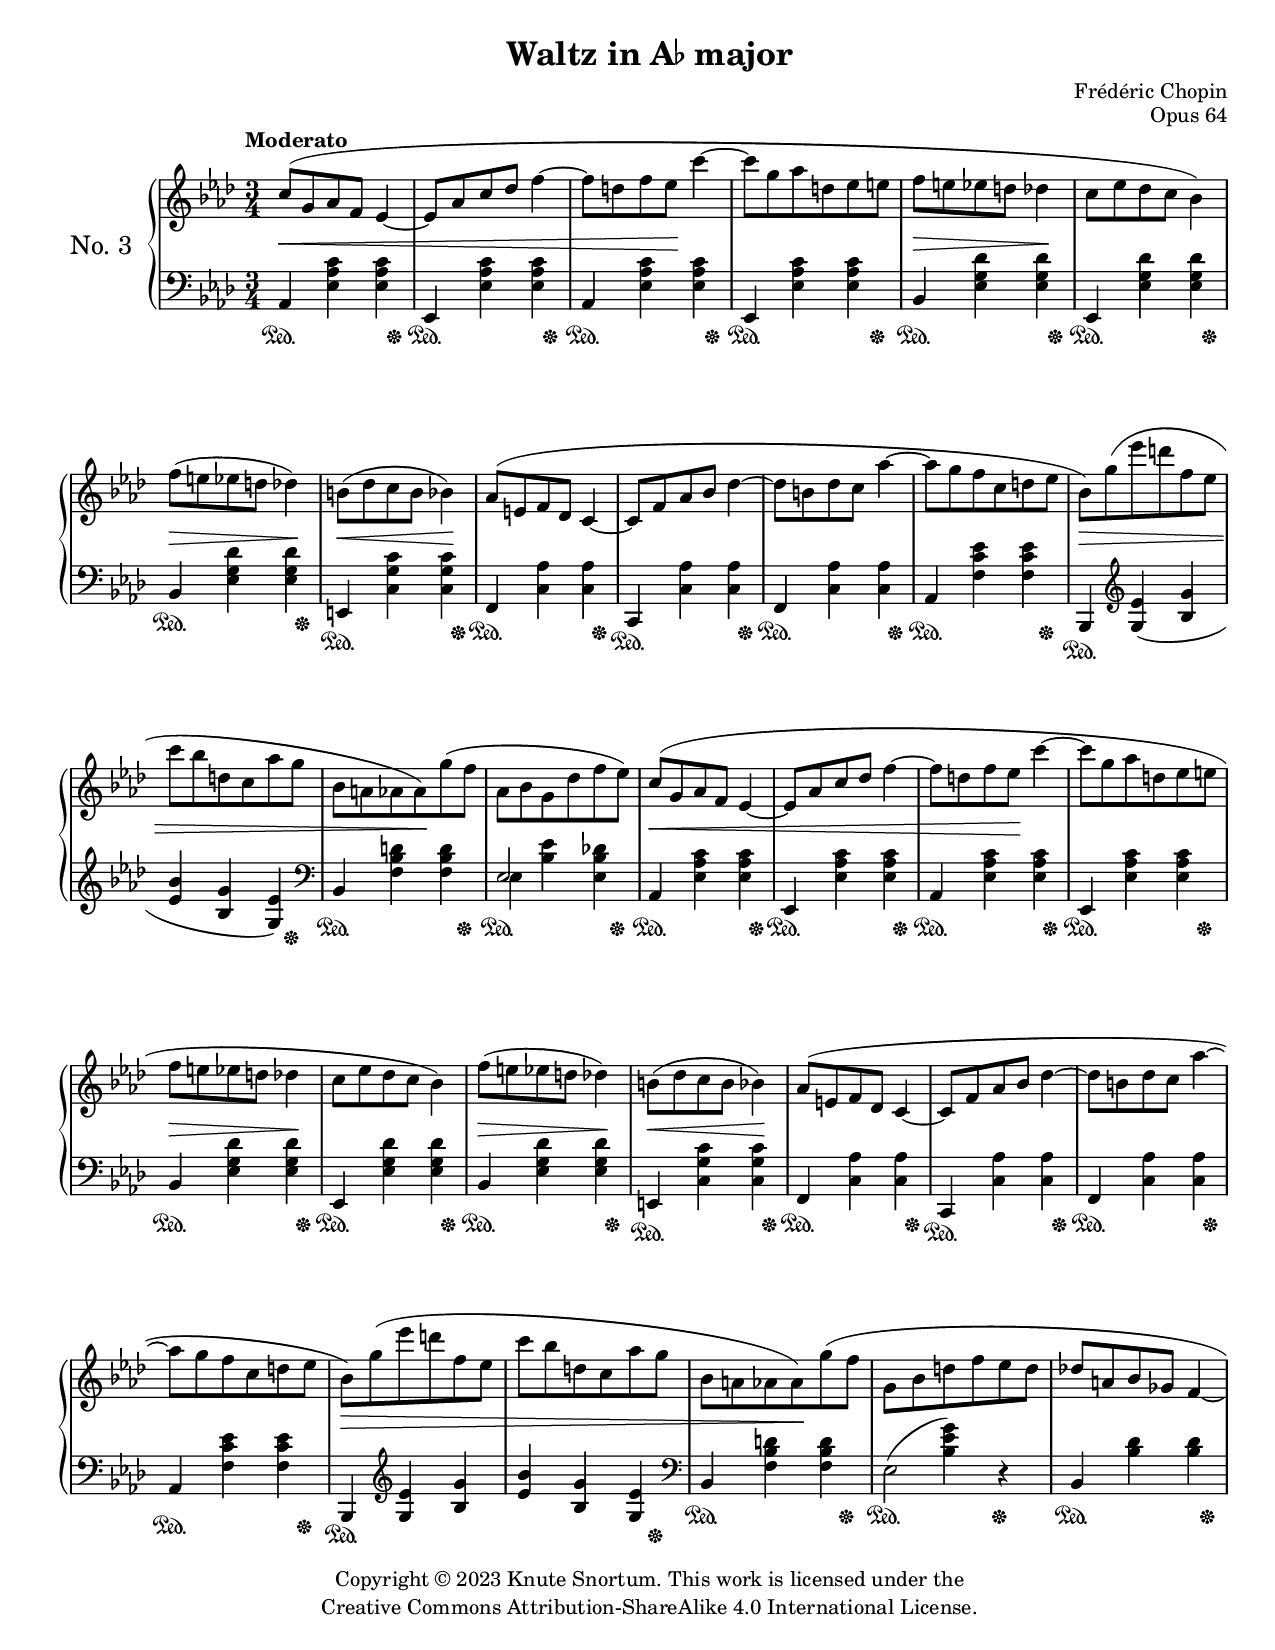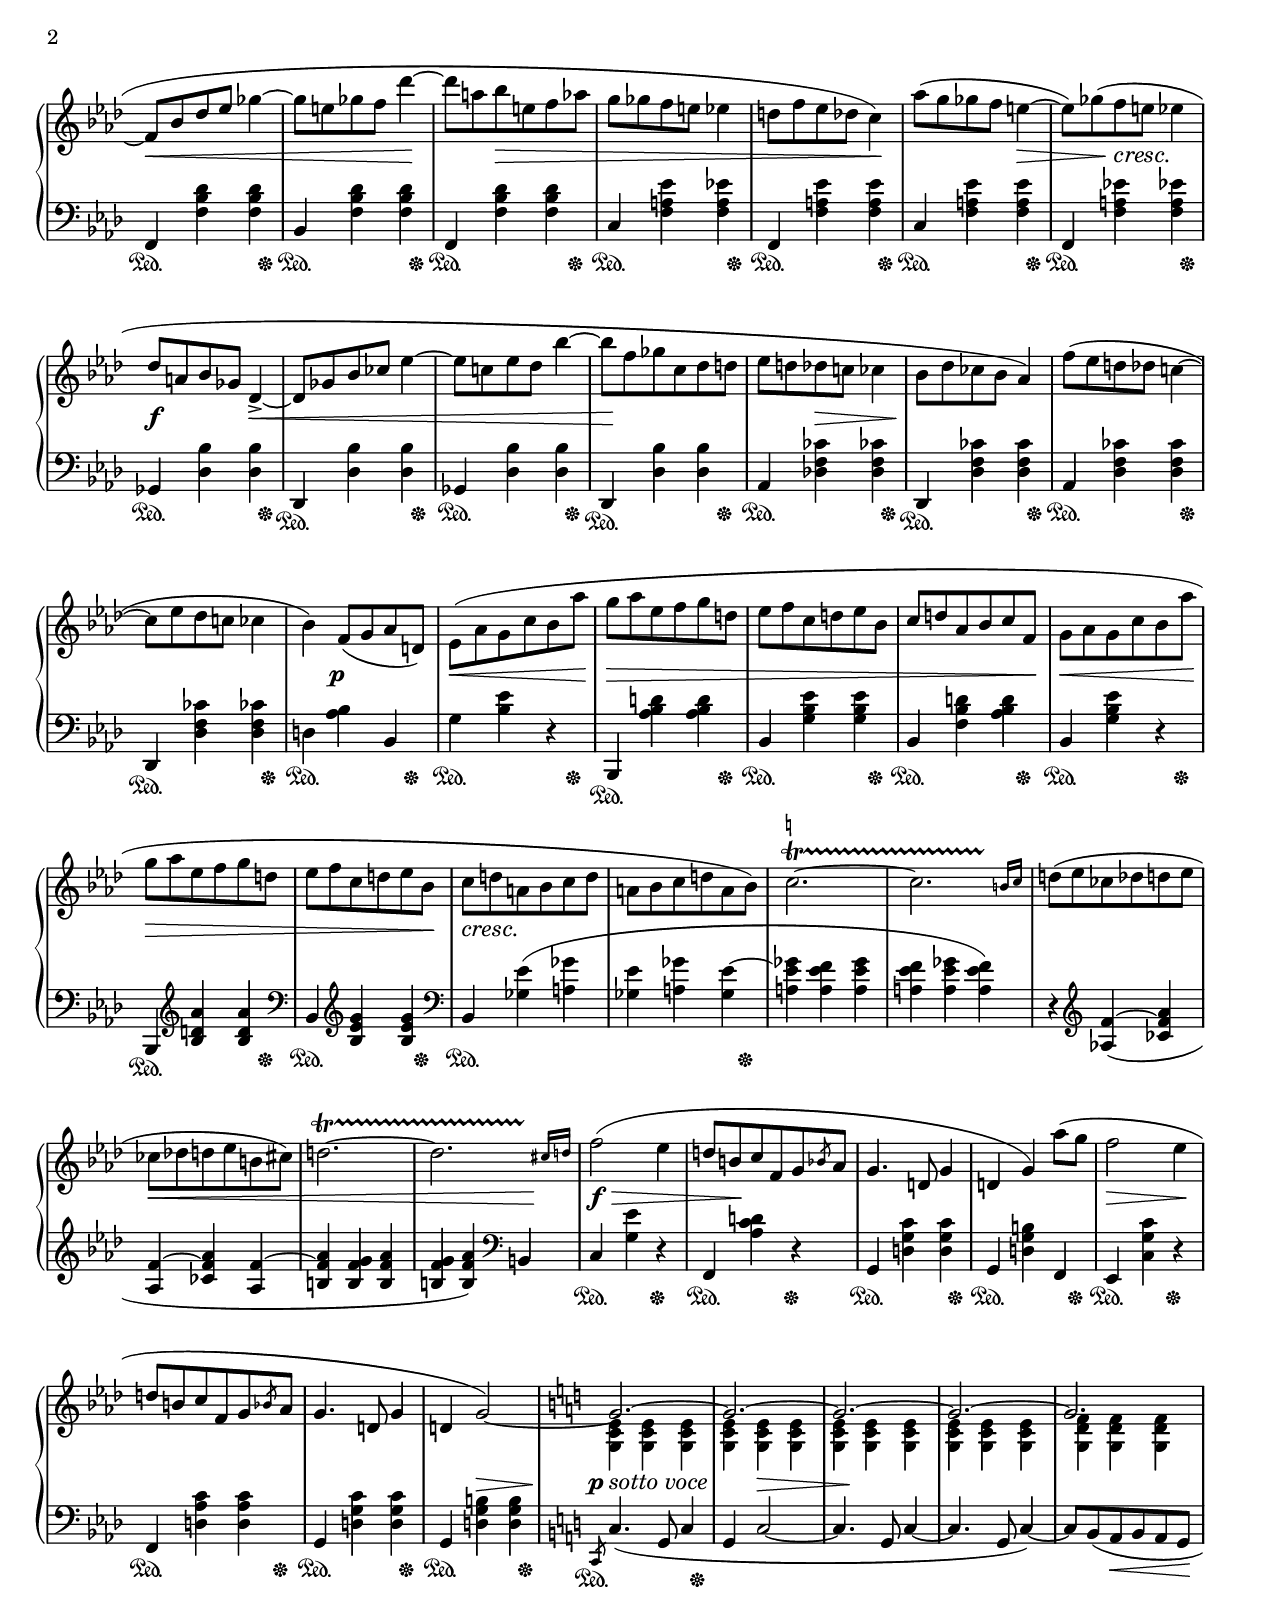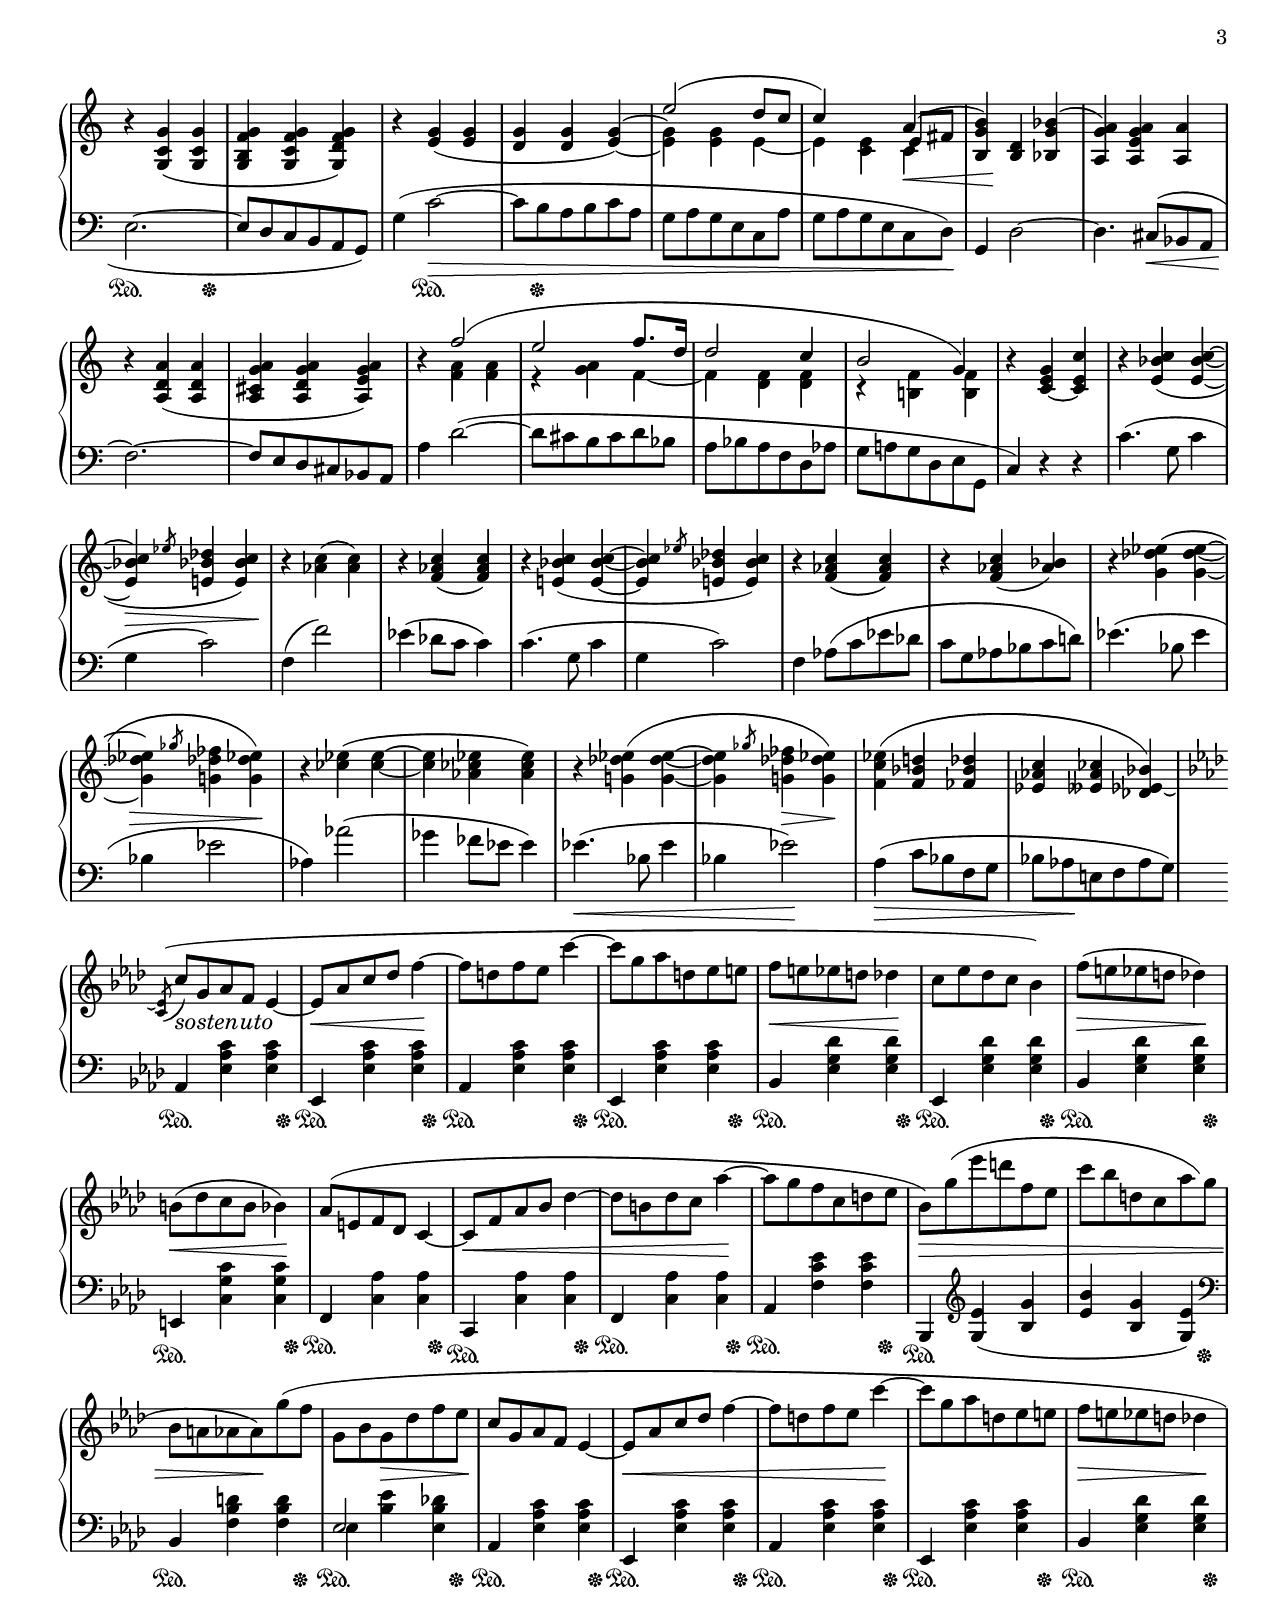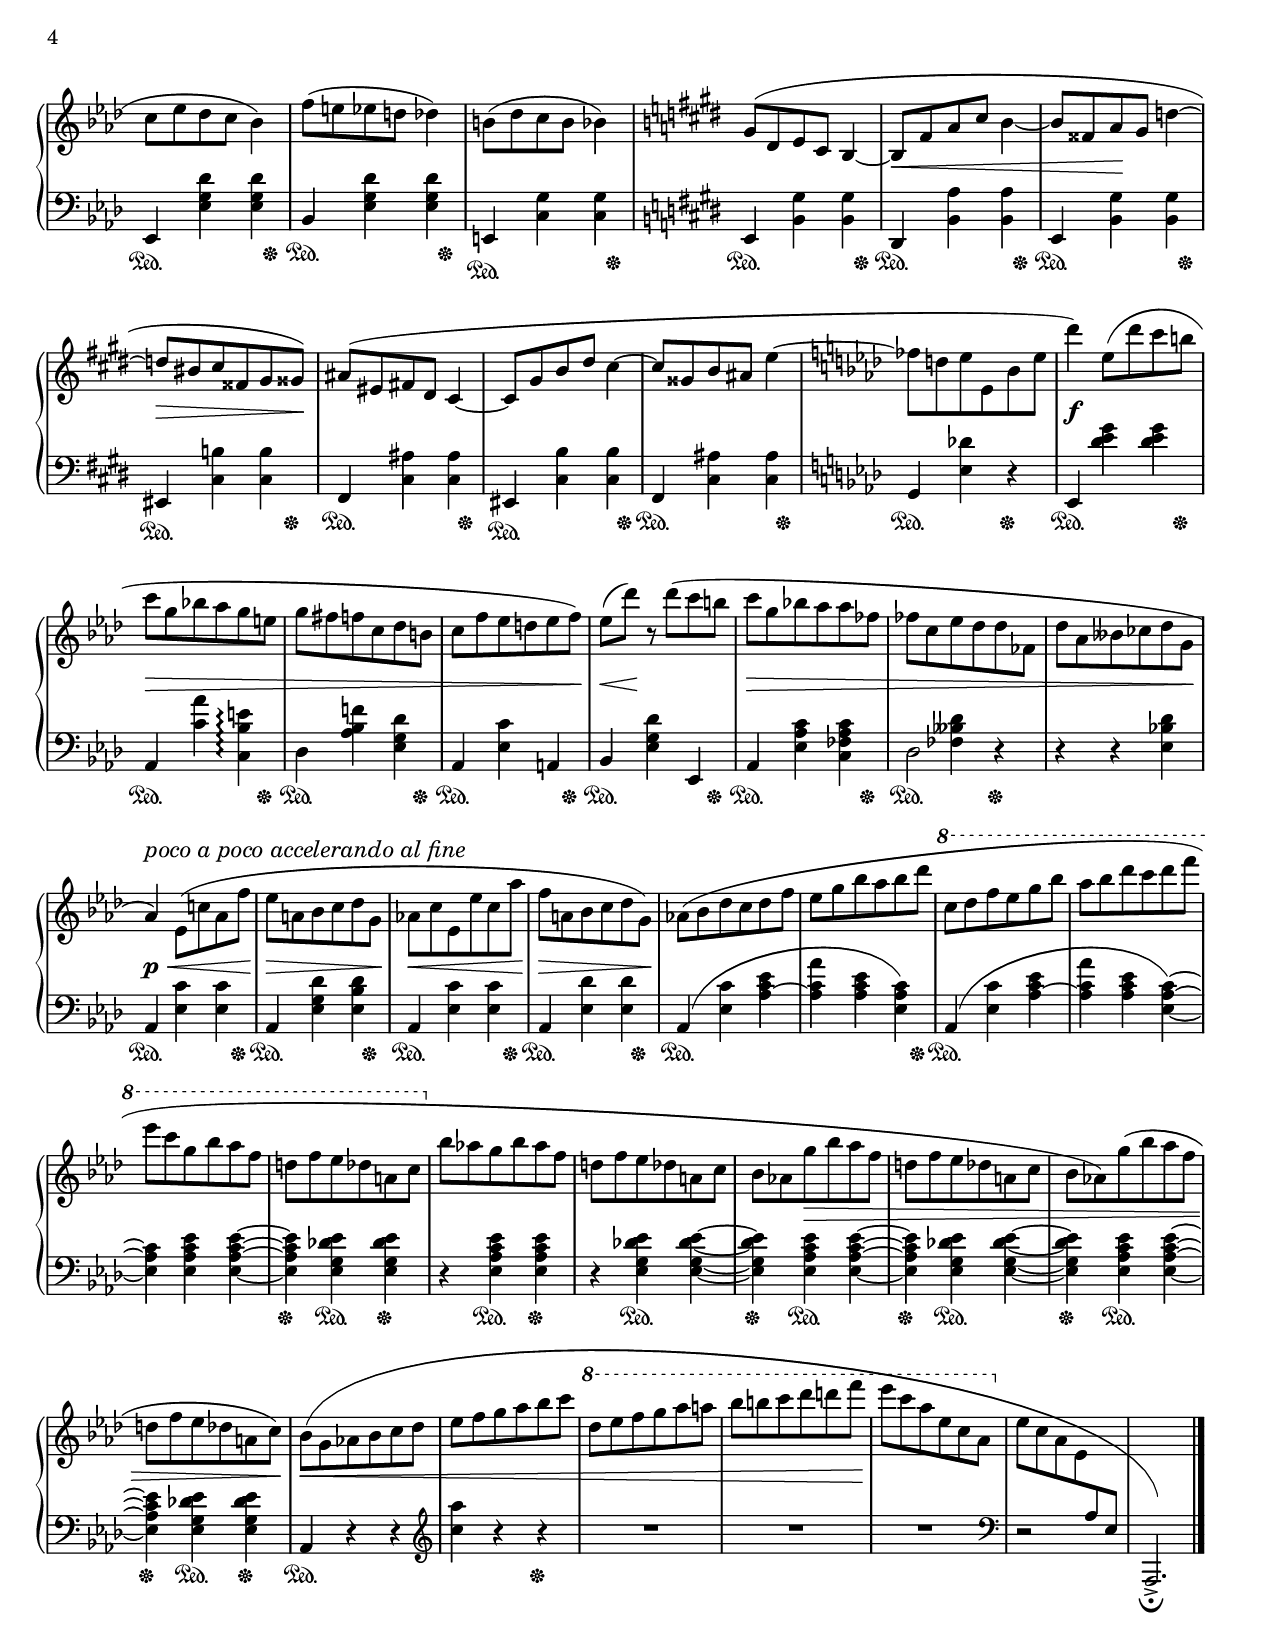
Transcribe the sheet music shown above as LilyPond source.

\version "2.24.0"

%...+....1....+....2....+....3....+....4....+....5....+....6....+....7....+....

\version "2.24.0"
\language "english"

#(set-global-staff-size 18)

\header {
  title = "Three Waltzes"
  composer = "Frédéric Chopin"
  opus = ##f
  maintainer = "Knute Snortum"
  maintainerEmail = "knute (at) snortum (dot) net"
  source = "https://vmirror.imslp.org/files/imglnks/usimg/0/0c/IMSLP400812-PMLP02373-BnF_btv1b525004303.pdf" % source A, no. 1 
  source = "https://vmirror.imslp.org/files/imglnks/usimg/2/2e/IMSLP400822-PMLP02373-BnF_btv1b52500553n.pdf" % source A, no. 2
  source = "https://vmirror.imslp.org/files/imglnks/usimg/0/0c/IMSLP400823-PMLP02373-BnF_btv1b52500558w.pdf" % source A, no. 3
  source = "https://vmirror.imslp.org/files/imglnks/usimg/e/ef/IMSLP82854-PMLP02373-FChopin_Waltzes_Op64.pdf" % source B
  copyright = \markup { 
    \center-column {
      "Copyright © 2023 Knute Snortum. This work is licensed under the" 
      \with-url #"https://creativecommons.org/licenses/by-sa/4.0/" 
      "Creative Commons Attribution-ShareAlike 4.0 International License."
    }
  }
}

\paper {
  ragged-right = ##f
  ragged-last-bottom = ##f
  min-systems-per-page = 5
  
  last-bottom-spacing = 
    #'((basic-distance . 6)
       (minimum-distance . 4)
       (padding . 3)
       (stretchability . 30)) % defaults 1, 0, 1, 30
    
  top-system-spacing.minimum-distance = 10
    
  #(set-paper-size "letter")
  
  two-sided = ##t
  inner-margin = 12\mm
  outer-margin = 8\mm
}

\layout {
  \context {
    \Score
    \omit BarNumber
    \override Slur.details.free-head-distance = 1
  }
  \context {
    \Voice
    \override Tie.minimum-length = 2
  }
}

\midi {
  \context {
    \Staff
    \consists "Dynamic_performer"
  }
  \context {
    \Voice
    \remove "Dynamic_performer"
  } 
  \context {
    \Score
    midiMinimumVolume = #0.20
    midiMaximumVolume = #0.99
  }  
}

%...+....1....+....2....+....3....+....4....+....5....+....6....+....7....+....

\version "2.24.0"
\language "english"

%...+....1....+....2....+....3....+....4....+....5....+....6....+....7....+....

\version "2.24.0"

% Definitions

staffDown = \change Staff = "lower"
staffUp   = \change Staff = "upper"

sd = \sustainOn
su = \sustainOff

trillUnderSlur = {
  \once {
    \override Script.avoid-slur = #'inside
    \override Script.script-priority = #-100
  }
}

strictSpacingOn = {
  \override Score.SpacingSpanner.strict-note-spacing = ##t
  \newSpacingSection
}

strictSpacingOff = {
  \override Score.SpacingSpanner.strict-note-spacing = ##t
  \newSpacingSection
}

barLinesOff = {
  \omit Staff.BarLine 
  \omit Score.SpanBar
}

barLinesOn = {
  \undo \omit Staff.BarLine
  \undo \omit Score.SpanBar
}

% Markup

leggiero = \markup \large \italic "leggiero"
sostenuto = \markup \large \italic "sostenuto"
pocoRitenuto = \markup \large \italic \whiteout \pad-markup #0.5 "poco ritenuto"
pSotto = \markup { \dynamic p \large \italic "sotto voce" }
pocoAPocoAccel = \markup \large \italic "poco a poco accelerando al fine"
trillNatural = \markup \tiny \natural

\version "2.24.1"

%%%
%%% midi-title.ily - Create custom MIDI file names
%%%

%%% Usage

%{

%%% ...-1-Movement 1.midi
\score {
  \header {
    midititle = "Movement 1"
  }
  c
  \midi { }
}

%%% ...-2-Movemet 2.midi
\score {
  \header {
    title = "Movement 2"
  }
  d
  \midi { }
}

%%% completelyDifferentFile.midi
\score {
  \header {
    midiOutputFile = "completelyDifferentFile"
  }
  d
  \midi { }
}

%%% ...-4-mmt3.midi
\score {
  \header {
    title = "Movement 3"
    midiOutputSuffix = "mmt3"
  }
  d
  \midi { }
}

%%% ...-5.midi
\score {
  \header {
    title = "Movement 4"
    midiOutputSuffix = ""
  }
  d
  \midi { }
}

%}

%%% Create a binding to current module so we can get back there
#(module-define! (resolve-module '(lily)) 'mod (current-module))

%%% Change to lily module
#(set-current-module (resolve-module '(lily)))

% New convenience function to obtain midiOutputFile property from header
#(define (midi-filename-from-headers headers)
   (let ((f (ly:modules-lookup headers 'midiOutputFile)))
     (if f (markup->string f) #f)))

% New convenience function to obtain midiOutputSuffix property from header
#(define (midi-suffix-from-headers headers)
   (let ((f (ly:modules-lookup headers 'midiOutputSuffix)))
     (if f (markup->string f) #f)))

#(define-public (write-performances-midis performances basename . rest)
  (let* ((midi-ext (ly:get-option 'midi-extension))
         (n (length performances))                                      ; change: calculate highest number of digits
         (ndigits (1+ (floor (log10 n)))))                              ; used for padding counts
    (let
        loop
      ((perfs performances)
       (count (if (null? rest) 0 (car rest))))
      (if (pair? perfs)
          (let* ((perf (car perfs))
                 (performance-name (performance-name-from-headers       ; change: previously done directly in format,
                                    (ly:performance-headers perf)))     ; now we need this multiple times
                 (midi-filename (midi-filename-from-headers             ; this is new
                                 (ly:performance-headers perf)))
                 (midi-suffix (midi-suffix-from-headers                 ; this is new
                                 (ly:performance-headers perf)))
                 (suffix (or midi-suffix performance-name)))            ; this is new
            (ly:performance-write
             perf
             (if midi-filename                                          ; New case if midiOutputFile is specified            
                 (format #f "~a.~a" midi-filename midi-ext)             ; new branch then use this given file
                 (if (> n 1)                                            ; change from (> count 0) (so first file will also get count)
                     (if (equal? suffix "")                             ; New case if suffix is not specified
                         ((@ (ice-9 format) format)                     ; change: use ice-9 format to allow for variable padding
                          #f "~a-~v,'0d.~a" basename ndigits (1+ count) midi-ext) ; change: use ice-9 format to allow for variable padding, start count with 1
                         ((@ (ice-9 format) format)                     ; New branch if suffix is specified use suffix
                          #f "~a-~v,'0d-~a.~a"
                          basename ndigits (1+ count) suffix midi-ext))
                     (format #f "~a.~a" basename midi-ext)))
             performance-name)
            (loop (cdr perfs) (1+ count)))))))

%%% Done, change back to correct module
#(set-current-module mod)


%%% Positions and shapes

slurShapeA = \shape #'((0 . 0) (0 . 0.5) (0 . 0.5) (0 . 0)) \etc
slurShapeB = \shape #'(
                        ((0 . 0) (0 . 0) (0 . -1) (0 . 1.5))
                        ((0 . 0) (0 . 0) (0 . 0) (0 . 0))
                        ) \etc

%%% Music

global = {
  \time 3/4
  \key af \major
  \accidentalStyle piano
}

rightHandUpper = \relative {
  \global
  c''8-\slurShapeA ( g af f ef4~ |
  ef8 af c df f4~ |
  f8 d f ef c'4~ |
  c8 g af d, ef e |
  f8 e ef d df4 |
  c8 ef df c bf4) |
  f'8( e ef d df4) |
  b8( df c b bf4) |
  
  \barNumberCheck 9
  af8( e f df c4~ |
  c8 f af bf df4~ |
  df8 b df c af'4~ |
  af8 g f c d ef |
  bf8) g'-\slurShapeB ( ef' d f, ef |
  c'8 bf d, c af' g |
  bf,8 a af af) g'( f |
  af,8 bf g df' f ef) |
  
  \barNumberCheck 17
  c8( g af f ef4~ |
  ef8 af c df f4~ |
  f8 d f ef c'4~ |
  c8 g af d, ef e |
  f8 e ef d df4 |
  c8 ef df c bf4) |
  f'8( e ef d df4) |
  b8( df c b bf4) |
  
  \barNumberCheck 25
  af8( e f df c4~ |
  c8 f af bf df4~ |
  df8 b df c af'4~ |
  af8 g f c d ef |
  bf8) g'( ef' d f, ef |
  c'8 bf d, c af' g |
  bf,8 a af af) g'( f |
  g,8 bf d f ef d |
  
  \barNumberCheck 33
  df8 a bf gf f4~ |
  \stemUp
  f8 bf df ef \stemNeutral gf4~ |
  gf8 e gf f df'4~ |
  df8 a bf e, f af |
  g8 gf f e ef4 |
  d8 f ef df c4) |
  af'8( g gf f e4~ |
  e8) gf( f e ef4 | \break
  
  \barNumberCheck 41
  df8 a bf gf df4->~ |
  % second eight note, gf, source B
  df8 gf bf cf ef4~ |
  ef8 c ef df bf'4~ |
  bf8 f gf c, df d |
  ef8 d df c cf4 |
  bf8 df cf bf af4) |
  f'8( ef d df c4~ |
  c8 ef df c cf4 |
  
  \barNumberCheck 49
  % several notes, source B
  bf4) f8( g af d,) |
  ef8( af g c bf af' |
  g8 af ef f g d |
  ef8 f c d ef bf |
  c8 d af bf c f, |
  g8 af g c bf af' |
  g8 af ef f g d |
  ef8 f c d ef bf |
  
  \barNumberCheck 57
  % d naturals, source B
  c8 d a bf c d |
  % d natural, source B
  a8 bf c d a bf) |
  % trill to d natural, source B
  c2.~^\trillNatural \startTrillSpan |
  \afterGrace 15/16 c2. { b16[ \stopTrillSpan c] } |
  d8( ef cf df d ef |
  cf8 df d ef b cs) |
  d2.~ \startTrillSpan |
  \afterGrace 15/16 d2. { cs16[ \stopTrillSpan d] } |
  
  \barNumberCheck 65
  f2( ef4 |
  d8 b c f, g \slashedGrace { bf } af |
  g4. d8 g4 |
  d4 g) af'8( g |
  f2 ef4 |
  d8 b c f, g \slashedGrace { bf } af |
  g4. d8 g4 |
  d4 g2~) |
  
  \barNumberCheck 73
  \key c \major
  \voiceOne
  g2.~ |
  g2.~ |
  % tie in source B
  g2.~ |
  g2.~ |
  g2. |
  s2. * 3 |
  
  \barNumberCheck 81
  s2. |
  e'2( d8 c |
  c4) s a( |
  <b, g' b>4) <b d> <bf g' bf>( |
  <a g' a>4) <a e' g a> <a a'> |
  s2. * 2 |
  r4 f''2( |
  
  \barNumberCheck 89
  e2 f8. d16 |
  d2 c4 |
  b2 g4) |
  \oneVoice
  r4 <c,~ e g> <c e c'> |
  r4 <e bf' c>( q~
  q4 \slashedGrace { ef'8 } <e, bf' df>4 <e bf' c>) |
  r4 <af c>( q) |
  r4 <f af c>( q) |
  
  \barNumberCheck 97
  r4 <e bf' c>( q~ |
  % df in second beat, source B (and consistency)
  q4 \slashedGrace { ef'8 } <e, bf' df>4 <e bf' c>) |
  r4 <f af c>( q) |
  r4 <f af c>( <af bf>) |
  % tie in source B
  r4 <g df' ef>( q~ |
  q4 \slashedGrace { gf'8 } <g, df' ff>4 <g df' ef>) |
  r4 <cf ef>( q~ |
  q4 <af cf ef> q) |
  
  \barNumberCheck 105
  % tie in source B
  r4 <g df' ef>( q~ |
  q4 \slashedGrace { gf'8 } <g, df' ff>4 <g df' ef>) |
  <f c' ef>4( <f bf d> <ff bf df> |
  <ef af c>4 <eff af cf> <df ef~ bf'>) | \break
  \key af \major
  \acciaccatura { <c ef>8^( } c' g af f ef4~ |
  ef8 af c df f4~ |
  f8 d f ef c'4~ |
  c8 g af d, ef e |
  
  \barNumberCheck 113
  f8 e ef d df4 |
  c8 ef df c bf4) |
  f'8( e ef d df4) |
  b8( df c b bf4) |
  af8( e f df c4~ |
  c8 f af bf df4~ |
  df8 b df c af'4~ |
  af8 g f c d ef |
  
  \barNumberCheck 121
  bf8) g'( ef' d f, ef |
  c'8 bf d, c af' g |
  bf,8 a af af) g'( f |
  g,8 bf g df' f ef |
  c8 g af f ef4~ |
  ef8 af c df f4~ |
  f8 d f ef c'4~ |
  c8 g af d, ef e |
  
  \barNumberCheck 129
  f8 e ef d df4 |
  c8 ef df c bf4) |
  f'8( e ef d df4) |
  b8( df c b bf4) |
  \key e \major
  gs8( ds e cs b4~ |
  b8 fs' a cs b4~ |
  b8 fss a gs d'4~ |
  d8 bs cs fss, gs gss) |
  
  \barNumberCheck 137
  as8( es fs ds cs4~ |
  cs8 gs' b ds cs4~ |
  cs8 gss b as e'4^~ |
  \key af \major
  ff8 d ef ef, bf' ef |
  df'4) ef,8( df' c b |
  c8 g bf af g e |
  g8 fs f c df b |
  c8 f ef d ef f) |
  
  \barNumberCheck 145
  ef8( df') r df( c b |
  c8 g bf af af ff |
  ff8 c ef df df ff, |
  df' af bff cf df g,| \break
  af4)^\pocoAPocoAccel ef8( c' af f' |
  ef a, bf c df g, |
  af c ef, ef' c af' |
  f8 a, bf c df g,) |
  
  \barNumberCheck 153
  af8( bf df c df f |
  ef8 g bf af bf df |
  \ottava 1 c8 df f ef g bf |
  af8 bf df c df f |
  ef8 c g bf af f |
  d8 f ef df a c |
  \ottava 0 bf8 af g bf af f |
  d8 f ef df a c|
  
  \barNumberCheck 161
  bf8 af g' bf af f |
  d8 f ef df a c |
  bf8 af) g'( bf af f |
  d8 f ef df a c) |
  bf8( g af bf c df |
  ef8 f g af bf c |
  \ottava 1 df8 ef f g af a |
  bf8 b c df d f |
  
  \barNumberCheck 169
  ef8 c af ef c af |
  \ottava 0 ef8 c af ef \staffDown af,  ef |
  af,,2.->)_\fermata |
  \bar "|."
}

rightHandLower = \relative {
  \global
  s2. * 8 |
  
  \barNumberCheck 9 
  s2. * 8 |
  
  \barNumberCheck 17
  s2. * 8 |
   
  \barNumberCheck 25
  s2. * 8 |
  
  \barNumberCheck 33
  s2. * 8 |
  
  \barNumberCheck 41
  s2. * 8 |
  
  \barNumberCheck 49
  s2. * 8 |
  
  \barNumberCheck 57
  s2. * 8 |
  
  \barNumberCheck 65
  s2. * 8 |
  
  \barNumberCheck 73
  \voiceTwo
  \key c \major
  \grace { s8 } <g c e>4 q q |
  q4 q q |
  q4 q q |
  q4 q q |
  <g d' f>4 q q |
  \oneVoice
  r4 <g c g'>( q |
  <g b f' g>4 <g c f g> <g d' f g>) |
  r4 <e' g>( q |
  
  \barNumberCheck 81
  <d g>4 q <e g>~) |
  \voiceTwo
  <e g>4 q e~ |
  e4 <c e> << { c } \new Voice { \voiceThree e8 fs } >> |
  s2. * 2 |
  \oneVoice
  r4 <a, d a'>( q |
  <a cs g' a>4 <a d g a> <a e' g a>) |
  \voiceTwo
  r4 <f' a> q |
  
  \barNumberCheck 89
  r4 <g a> f~ |
  f4 <d f> q |
  r4 <b f'> q |
}

rightHand = <<
  \new Voice \rightHandUpper
  \new Voice \rightHandLower
>>

leftHand = \relative {
  \global
  \clef bass 
  af,4 <ef' af c> q |
  ef,4 <ef' af c> q |
  af,4 <ef' af c> q |
  ef,4 <ef' af c> q |
  bf4 <\single \omit Accidental ef g df'> <ef g \single \omit Accidental df'> |
  ef,4 <ef' g df'> q |
  bf4 <\single \omit Accidental ef g df'> <ef g \single \omit Accidental df'> |
  e,4 <c' g' c> q |
  
  \barNumberCheck 9
  f,4 <c' af'> q |
  c,4 <c' af'> q |
  f,4 <c' af'> q |
  af4 < f' c' ef> q |
  bf,,4 \clef treble <g'' ef'>( <bf g'> |
  <ef bf'>4 <bf g'> <g ef'>) |
  \clef bass
  bf,4 <f' bf d> q |
  % ef half note, source B
  << { ef2 } \\ { ef4 <bf' ef> <ef, bf' df> } >> |
  
  \barNumberCheck 17
  af,4 <ef' af c> q |
  ef,4 <ef' af c> q |
  af,4 <ef' af c> q |
  ef,4 <ef' af c> q |
  bf4 <\single \omit Accidental ef g df'> <ef g \single \omit Accidental df'> |
  ef,4 <ef' g df'> q |
  bf4 <\single \omit Accidental ef g df'> <ef g \single \omit Accidental df'> |
  e,4 <c' g' c> q |
  
  \barNumberCheck 25
  f,4 <c' af'> q |
  c,4 <c' af'> q |
  f,4 <c' af'> q |
  af4 < f' c' ef> q |
  bf,,4 \clef treble <g'' ef'> <bf g'> |
  <ef bf'>4 <bf g'> <g ef'> |
  \clef bass
  bf,4 <f' bf d> q |
  ef2*1/2( <bf' ef g>4) r |
  
  \barNumberCheck 33
  bf,4 <bf' df> q |
  f, <f' bf df> q |
  bf,4 <f' bf df> q |
  f,4 <f' bf df> q |
  c4 <f a ef'> q |
  f,4 <f' a ef'> q |
  c4 <f a ef'> q |
  f,4 <f' a ef'> q |
  
  \barNumberCheck 41
  gf,4 <df' bf'> q |
  df,4 <df' bf'> q |
  gf,4 <df' bf'> q |
  df,4 <df' bf'> q |
  af4 <df f cf'> q |
  df,4 <df' f cf'> q |
  af4 <df f cf'> q |
  df,4 <df' f cf'> q |
  
  \barNumberCheck 49
  d4 <af' bf> bf, |
  g'4 <bf ef> r |
  bf,,4 <af'' bf d> q |
  bf,4 <g' bf ef> q |
  bf,4 <f' bf d> <af bf d> |
  bf,4 <g' bf ef> r |
  bf,,4 \clef treble <bf'' d af'> q |
  \clef bass bf,4 \clef treble <bf' ef g> q |
  
  \barNumberCheck 57
  \clef bass bf,4 <gf' ef'>( <a gf'> |
  % tie in third beat, source B
  <gf ef'> <a gf'> <gf ef'~> |
  <a ef' gf>4 <a ef' f> <a ef' gf> |
  <a ef' f> <a ef' gf> <a ef' f>) |
  % ties on f in this a subsequent measures, source B
  r4 \clef treble <af f'~>( <cf f af> |
  <af f'~> <cf f af> <af f'~> |
  <b f' af>4 <b f' g> <b f' af> |
  <b f' g> <b f' af>) \clef bass b, |
  
  \barNumberCheck 65
  c4 <g' ef'> r |
  f,4 <af' c d> r |
  g,4 <d' g c> q |
  g, <d' g b> f, |
  ef4 <c' g' c> r |
  f,4 <d' af' c> q |
  g,4 <d' g c> q |
  % d natural, not flat, source B
  g,4 <d' g b> q |
  
  \barNumberCheck 73
  \key c \major
  \slashedGrace { c,8 } c'4.( g8 c4 |
  g4 c2~ |
  c4. g8 c4~ |
  c4. g8 c4~) |
  c8 b_( a\< b a g\! |
  e'2.~ |
  e8 d c b a g) |
  g'4( c2~\> |
  
  \barNumberCheck 81
  c8 b a b c a |
  g8 a g e c a' |
  g8 a g e c d)\! |
  g,4 d'2~ |
  d4. cs8(\< bf a |
  f'2.~)\! |
  f8 e d cs bf a |
  a'4 d2~( |
  
  \barNumberCheck 89
  d8 cs b cs d bf |
  a8 bf a f d af' |
  g a g d e g, |
  c4) r r |
  c'4.( g8 c4 |
  g4 c2) |
  f,4( f'2) |
  ef4( df8 c c4) |
  
  \barNumberCheck 97
  c4.( g8 c4 |
  g4 c2) | 
  f,4 af8( c ef df |
  c g af bf c d) |
  ef4.( bf8 ef4 |
  bf4 ef2 |
  af,4) af'2( |
  gf4 ff8 ef ef4) |
  
  \barNumberCheck 105
  ef4.(\< bf8 ef4 |
  bf4 ef2)\! |
  a,4(\> c8 bf f g |
  bf8 af\! e f af g) |
  \key af \major
  af,4 <ef' af c> q |
  ef,4 <ef' af c> q |
  af,4 <ef' af c> q |
  ef,4 <ef' af c> q |
  
  \barNumberCheck 113
  bf4 <\single \omit Accidental ef g df'> <ef g \single \omit Accidental df'> |
  ef,4 <ef' g df'> q |
  bf4 <\single \omit Accidental ef g df'> <ef g \single \omit Accidental df'> |
  e,4 <c' g' c> q |
  f,4 <c' af'> q |
  c,4 <c' af'> q |
  f,4 <c' af'> q |
  af4 < f' c' ef> q |
  
  \barNumberCheck 121
  bf,,4 \clef treble <g'' ef'>( <bf g'> |
  <ef bf'>4 <bf g'> <g ef'>) |
  \clef bass
  bf,4 <f' bf d> q |
  % ef half note, source B
  << { ef2 } \\ { ef4 <bf' ef> <ef, bf' df> } >> |
  af,4 <ef' af c> q |
  ef,4 <ef' af c> q |
  af,4 <ef' af c> q |
  ef,4 <ef' af c> q |
  
  \barNumberCheck 129
  bf4 <\single \omit Accidental ef g df'> <ef g \single \omit Accidental df'> |
  ef,4 <ef' g df'> q |
  bf4 <\single \omit Accidental ef g df'> <ef g \single \omit Accidental df'> |
  e,4 <c' g'> q |
  \key e \major
  e,4 <b' gs'> q |
  ds,4 <b' a'> q |
  e,4 <b' gs'> q |
  es,4 <cs' b'> q |
  
  \barNumberCheck 137
  fs,4 <cs' as'> q |
  es,4 <cs' b'> q |
  fs,4 <cs' as'> q |
  \key af \major
  g4 <ef' df'> r |
  ef,4 <df'' ef g> q |
  % arpeggio, source B
  af,4 <c' af'> <c, bf' e>\arpeggio |
  df4 <af' bf f'> <ef g df'> |
  af,4 <ef' c'> a, |
  
  \barNumberCheck 145
  bf4 <ef g df'> ef, |
  af4 <ef' af c> <c ff af c> |
  df2*1/2 <ff bff df>4 r |
  r4 r <ef bf' df> |
  af,4 <ef' c'> q |
  af,4 <ef' g df'> <ef bf' df> |
  af,4 <ef' c'> q |
  af, <ef' df'> q |
  
  \barNumberCheck 153
  % tie on af here and in measure 155, source B
  af,4( <ef' c'> <af~ c ef> |
  <af c af'>4 <af c ef> <ef af c>) |
  af,4( <ef' c'> <af~ c ef> |
  <af c af'>4 <af c ef> <ef af c>~) |
  q4 <ef af c ef> q~ |
  q4 <ef g df' ef> q |
  r4 <ef af c ef> q |
  % g in chord, source B
  r4 <ef g df' ef> q~ |
  
  \barNumberCheck 161
  % af in chord, source B
  q4 <ef af c ef> q~ |
  % g in chord, source B
  q4 <ef g df' ef> q~ |
  % af in chord, source B
  q4 <ef af c ef> q~ |
  % df in beat two chord, g in beat three chord, source B
  q4 <ef g df' ef> q |
  af,4 r r |
  \clef treble <c'' af'>4 r r |
  R2. * 3 |
  \clef bass r2 s4 |
  s2. | 
}

dynamics = {
  \override TextScript.Y-offset = -0.5
  \tag layout { s2.\< } \tag midi { s2.\p\< } |
  s2. |
  s4. s8\! s4 |
  s2. |
  s2\> s4\! |
  s2. |
  s2\> s4\! |
  s2\< s4\! |
  
  \barNumberCheck 9
  s2. * 4 |
  s2.\> |
  s2. |
  s4. s8\! s4 |
  s2. |
  
  \barNumberCheck 17
  s2.\< |
  s2. |
  s4. s8\! s4 |
  s2. |
  s2\> s4\! |
  s2. |
  s2\> s4\! |
  s2\< s4\! |
  
  \barNumberCheck 25
  s2. * 4 |
  s2.\> |
  s2. |
  s4. s8\! s4 |
  s2. |
  
  \barNumberCheck 33
  s2. |
  s2.\< |
  s2 s4\! |
  s4 s2\> |
  s2. |
  s2 s4\! |
  s2 s4\> |
  \override DynamicTextSpanner.style = #'none
  s4 s2\cresc |
  
  \barNumberCheck 41
  s2\f s4\< |
  s2. * 2 |
  s16 s\! s8 s2 |
  s4 s4.\> s8\! |
  s2. * 3 |
  
  \barNumberCheck 49
  s4 s2\p |
  s2\< s8 s\! |
  s2.\> |
  s2. |
  s2 s8 s\! |
  s2\< s8 s\! |
  s2.\> |
  s2 s8 s\! |
  
  \barNumberCheck 57
  s2.\cresc |
  s2. * 4 |
  s2.\< |
  s2. |
  s2 s8 s\! |
  
  \barNumberCheck 65
  s2.\f\> |
  s8 s\! s2 |
  s2. * 2 |
  s2\> s4\! |
  s2. * 2 |
  s4 s4.\> s8\! |
  
  \barNumberCheck 73
  s2.-\tweak X-offset -2 ^\pSotto |
  s4 s2\> |
  s8 s\! s2 |
  s2. * 5 |
  
  \barNumberCheck 81
  s2. * 2 |
  s2 s4\< |
  s8 s\! s2 |
  s2. * 4 |
  
  \barNumberCheck 89
  s2. * 5
  s2\> s4\! |
  s2. * 2 |
  
  \barNumberCheck 97
  s2. * 5 |
  s2\> s4\! |
  s2. * 2 |
  
  \barNumberCheck 105
  s2. |
  s4 s\> s\! |
  s2. * 2 |
  % key of af major
  s2.^\sostenuto |
  s2\< s4\! |
  s2. * 2 |
  
  \barNumberCheck 113
  s2\< s4\! |
  s2. |
  s2\> s4\! |
  s2\< s4\! |
  s2. |
  s2.\< |
  s2 s4\! |
  s2. |
  
  \barNumberCheck 121
  s2.\> |
  s2. |
  s4. s4.\! |
  s4 s4.\> s8\! |
  s2. |
  s2.\< |
  s2 s4\! |
  s2. |
  
  \barNumberCheck 129
  s2\> s4\! |
  s2. * 3 |
  % key of e major
  s2. |
  s2.\< |
  s4 s2\! |
  s2\> s8 s\! |
  
  \barNumberCheck 137
  s2. * 3 |
  % key of af major
  s2. |
  s2.\f |
  s2.\> |
  s2. |
  s2 s8 s\! |
  
  \barNumberCheck 145
  s8\< s\! s2 |
  s2.\> |
  s2. |
  s2 s8 s\! |
  s2\p\< s8 s\! |
  s2\> s8 s\! |
  s2\< s8 s\! |
  s2\> s8 s\! |
   
  \barNumberCheck 153 
  s2. * 8 |
  
  \barNumberCheck 161
  s4 s2\decr |
  s2. * 3 |
  s2.\< |
  s2. * 2 |
  s2 s8 s\! |
}

pedal = {
  \repeat unfold 6 { s2\sd s8 s\su | }
  \override SustainPedal.Y-offset = 2
  s2\sd s8 s\su |
  \revert SustainPedal.Y-offset
  s2\sd s8 \override SustainPedal.Y-offset = 1 s\su |
  
  \barNumberCheck 9
  s2\sd s8 s\su |
  \revert SustainPedal.Y-offset
  s2\sd s8 \override SustainPedal.Y-offset = 1 s\su |
  s2\sd s8 s\su |
  s2\sd s8 s\su |
  \override SustainPedal.Y-offset = -1
  s2\sd s8 s |
  \revert SustainPedal.Y-offset
  s2 s8 s\su |
  \override SustainPedal.Y-offset = 1
  s2\sd s8 s\su |
  s2\sd s8 s\su |
  
  \barNumberCheck 17
  \repeat unfold 7 { s2\sd s8 s\su | }
  \once \revert SustainPedal.Y-offset s2\sd s8 s\su |
  
  \barNumberCheck 25
  s2\sd s8 s\su |
  \once \revert SustainPedal.Y-offset s2\sd s8 s\su |
  s2\sd s8 s\su |
  s2\sd s8 s\su |
  \revert SustainPedal.Y-offset
  s2\sd s8 s |
  s2 s8 s\su |
  \override SustainPedal.Y-offset = 2
  s2\sd s8 s\su |
  s2\sd s4\su |
  
  \barNumberCheck 33
  s2\sd s8 s\su |
  \revert SustainPedal.Y-offset
  \repeat unfold 7 { s2\sd s8 s\su | }
  
  \barNumberCheck 41
  \override SustainPedal.Y-offset = 1
  s2\sd s8 s\su |
  \once \revert SustainPedal.Y-offset s2\sd s8 s\su |
  s2\sd s8 s\su |
  \once \revert SustainPedal.Y-offset s2\sd s8 s\su |
  s2\sd s8 s\su |
  \once \revert SustainPedal.Y-offset s2\sd s8 s\su |
  s2\sd s8 s\su |
  s2\sd s8 \override SustainPedal.Y-offset = 2 s\su |  
  
  \barNumberCheck 49
  s2\sd s8 s\su |
  s2\sd s8 s\su |
  \once \revert SustainPedal.Y-offset s2\sd s8 s\su |
  s2\sd s8 s\su |
  s2\sd s8 s\su |
  s2\sd s8 s\su |
  \revert SustainPedal.Y-offset
  s2\sd s8 \override SustainPedal.Y-offset = 1 s\su |
  s2\sd s8 s\su |
  
  \barNumberCheck 57
  s2.\sd |
  s2 s8 s\su |
  \revert SustainPedal.Y-offset
  s2. * 6 |
  
  \barNumberCheck 65
  s2\sd s4\su |
  s2\sd s4\su |
  s2\sd s8 s\su |
  s2\sd s8 s\su |
  s2\sd s4\su |
  \override SustainPedal.Y-offset = 1
  s2\sd s8 s\su |
  s2\sd s8 s\su |
  s2\sd s8 s\su |
  
  \barNumberCheck 73
  % key of c major
  \revert SustainPedal.Y-offset
  \grace { s8\sd } s2 s8 s\su |
  s2. * 4 |
  s2\sd s8 s\su |
  s2. |
  s4 s2\sd |
  
  \barNumberCheck 81
  s8 s\su s2 |
  s2. * 7 |
  
  \barNumberCheck 89
  s2. * 8 |
  
  \barNumberCheck 97
  s2. * 8 |
  
  \barNumberCheck 105
  s2. * 4 |
  \repeat unfold 4 { s2\sd s8 s\su | }
  
  \barNumberCheck 113
  s2\sd s8 s\su |
  s2\sd s8 s\su |
  s2\sd s8 s\su |
  s2\sd s8 \override SustainPedal.Y-offset = 1 s\su |
  s2\sd s8 s\su |
  \once \revert SustainPedal.Y-offset s2\sd s8 s\su |
  s2\sd s8 s\su |
  s2\sd s8 s\su |
  
  \barNumberCheck 121
  \revert SustainPedal.Y-offset
  s2\sd s8 s |
  s2 s8 s\su |
  \repeat unfold 6 { s2\sd s8 s\su | }
  
  \barNumberCheck 129
  s2\sd s8 s\su |
  \override SustainPedal.Y-offset = 1
  s2\sd s8 \override SustainPedal.Y-offset = 2 s\su |
  s2\sd s8 s\su |
  \revert SustainPedal.Y-offset 
  s2\sd s8 \override SustainPedal.Y-offset = 1 s\su |
  s2\sd s8 s\su |
  s2\sd s8 s\su |
  s2\sd s8 s\su |
  \revert SustainPedal.Y-offset
  s2\sd s8 \override SustainPedal.Y-offset = 1 s\su |
  
  \barNumberCheck 137
  s2\sd s8 s\su |
  \once \revert SustainPedal.Y-offset s2\sd s8 s\su |
  s2\sd s8 s\su |
  s2\sd s4\su |
  s2\sd s8 s\su |
  \revert SustainPedal.Y-offset
  s2\sd s8 s\su |
  s2\sd s8 s\su |
  s2\sd s8 s\su |
  
  \barNumberCheck 145
  s2\sd s8 s\su |
  s2\sd s8 s\su |
  s2\sd s4\su |
  s2. |
  \repeat unfold 4 { s2\sd s8 s\su | }
  
  \barNumberCheck 153
  s2.\sd |
  s2 s8 s\su |
  s2.\sd |
  s2. * 2 |
  s4\su s\sd s\su |
  s4 s\sd s\su |
  s4 s2\sd |
  
  \barNumberCheck 161
  s4\su s2\sd |
  s4\su s2\sd |
  s4\su s2\sd |
  s4\su s\sd s\su |
  s2.\sd |
  s2 s4\su |
}

tempi = {
  \set Score.tempoHideNote = ##t
  \tempo "Moderato" 2. = 52
  s2. * 8 |

  \barNumberCheck 9
  s2. * 8 |
  
  \barNumberCheck 17
  s2. * 8 |
  
  \barNumberCheck 25
  s2. * 8 |
  
  
}

forceBreaks = {
  
}

\layout {
  \context {
    \Staff
    \consists Merge_rests_engraver
  }
}

waltzThreeNotes =
\score {
  \new PianoStaff \with { 
    instrumentName = \markup \huge "No. 3"
  } 
  \keepWithTag layout  
  <<
    \new Staff = "upper" \rightHand
    \new Dynamics \dynamics
    \new Staff = "lower" \leftHand
    \new Dynamics \pedal
    \new Devnull \tempi
    \new Devnull \forceBreaks
  >>
  \layout {}
}

\include "articulate.ly"

waltzThreeMidi =
\score {
  \header {
    midiOutputFile = "waltz-op64-no3"
  }
  \keepWithTag midi
  \articulate <<
    \new Staff = "upper" << \rightHand \dynamics \pedal \tempi >>
    \new Staff = "lower" << \leftHand \dynamics \pedal \tempi >>
  >>
  \midi {}
}


\header {
  title = \markup { \concat {
    "Waltz in A" \raise #0.75 \large \flat " major"
  } }
  opus = "Opus 64"
  composer = "Frédéric Chopin"
}

\waltzThreeNotes
\waltzThreeMidi
